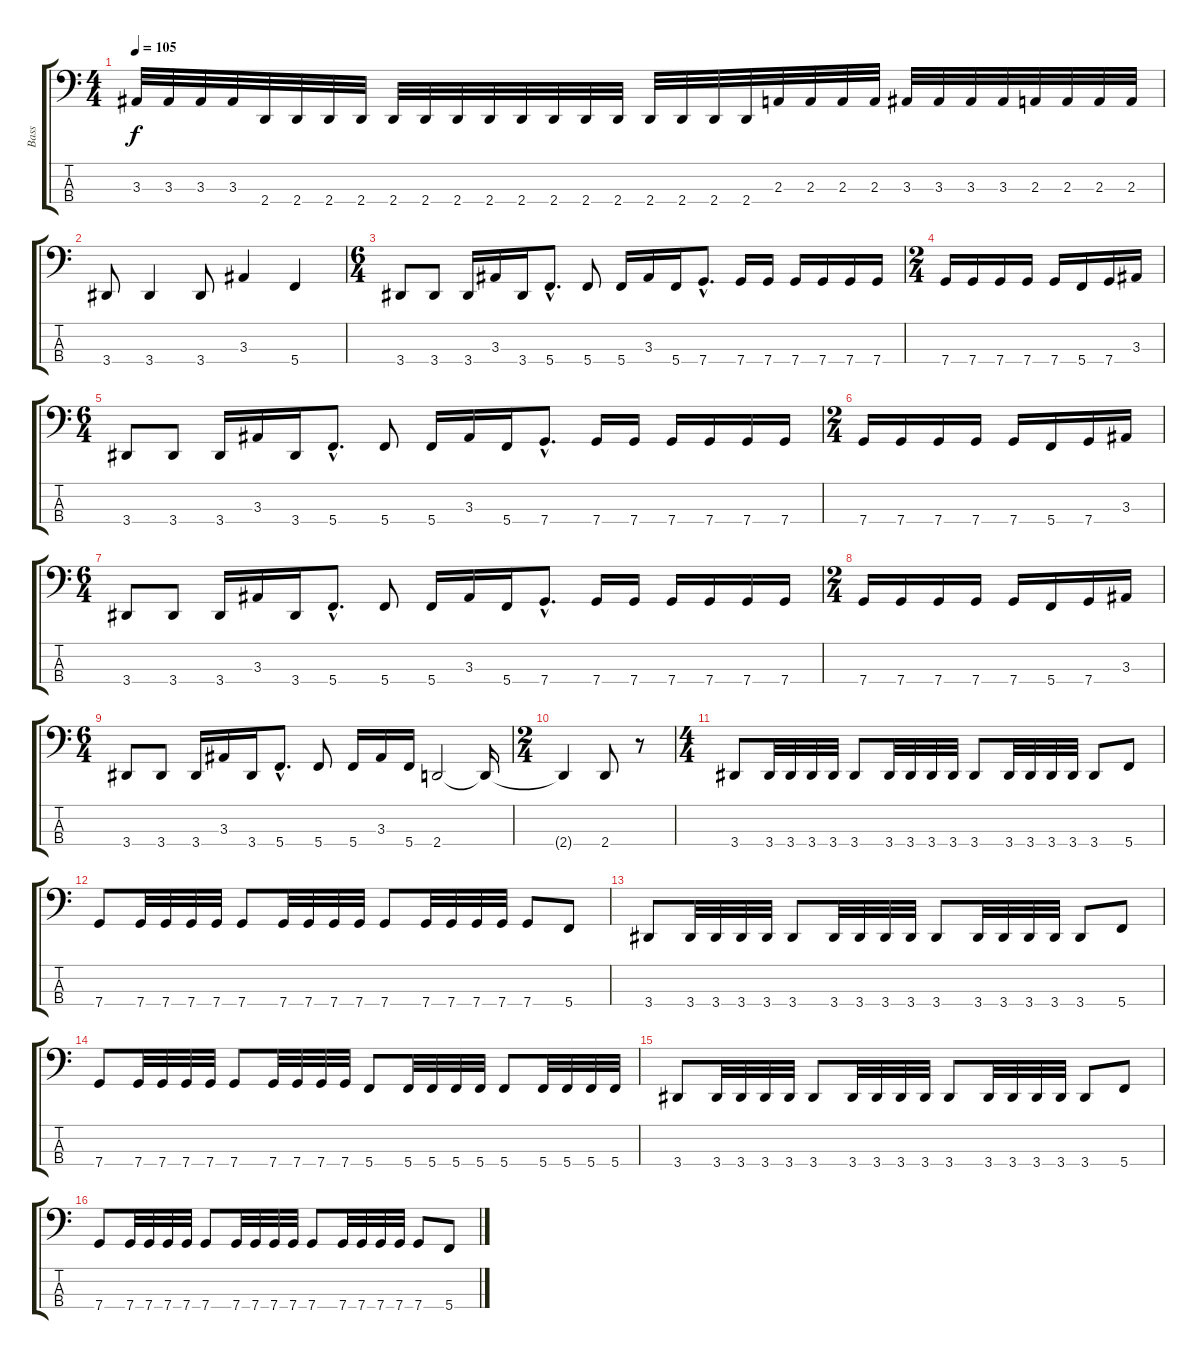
\track ("Bass" "Bass") {instrument electricbassfinger}
\staff {score tabs}
\tuning (F2 C2 G1 C1) {hide}
\ts (4 4)
\tempo 105
\clef f4
\ks c
3.3.32{dy f} 3.3.32 3.3.32 3.3.32 2.4.32 2.4.32 2.4.32 2.4.32 2.4.32 2.4.32 2.4.32 2.4.32 2.4.32 2.4.32 2.4.32 2.4.32 2.4.32 2.4.32 2.4.32 2.4.32 2.3.32 2.3.32 2.3.32 2.3.32 3.3.32 3.3.32 3.3.32 3.3.32 2.3.32 2.3.32 2.3.32 2.3.32 |
3.4.8 3.4.4 3.4.8 3.3.4 5.4.4 |
\ts (6 4)
3.4.8 3.4.8 3.4.16 3.3.16 3.4.16 5.4{hac}.8{d} 5.4.8 5.4.16 3.3.16 5.4.16 7.4{hac}.8{d} 7.4.16 7.4.16 7.4.16 7.4.16 7.4.16 7.4.16 |
\ts (2 4)
7.4.16 7.4.16 7.4.16 7.4.16 7.4.16 5.4.16 7.4.16 3.3.16 |
\ts (6 4)
3.4.8 3.4.8 3.4.16 3.3.16 3.4.16 5.4{hac}.8{d} 5.4.8 5.4.16 3.3.16 5.4.16 7.4{hac}.8{d} 7.4.16 7.4.16 7.4.16 7.4.16 7.4.16 7.4.16 |
\ts (2 4)
7.4.16 7.4.16 7.4.16 7.4.16 7.4.16 5.4.16 7.4.16 3.3.16 |
\ts (6 4)
3.4.8 3.4.8 3.4.16 3.3.16 3.4.16 5.4{hac}.8{d} 5.4.8 5.4.16 3.3.16 5.4.16 7.4{hac}.8{d} 7.4.16 7.4.16 7.4.16 7.4.16 7.4.16 7.4.16 |
\ts (2 4)
7.4.16 7.4.16 7.4.16 7.4.16 7.4.16 5.4.16 7.4.16 3.3.16 |
\ts (6 4)
3.4.8 3.4.8 3.4.16 3.3.16 3.4.16 5.4{hac}.8{d} 5.4.8 5.4.16 3.3.16 5.4.16 2.4.2 2.4{t}.16 |
\ts (2 4)
2.4{t}.4 2.4.8 r.8 |
\ts (4 4)
3.4.8 3.4.32 3.4.32 3.4.32 3.4.32 3.4.8 3.4.32 3.4.32 3.4.32 3.4.32 3.4.8 3.4.32 3.4.32 3.4.32 3.4.32 3.4.8 5.4.8 |
7.4.8 7.4.32 7.4.32 7.4.32 7.4.32 7.4.8 7.4.32 7.4.32 7.4.32 7.4.32 7.4.8 7.4.32 7.4.32 7.4.32 7.4.32 7.4.8 5.4.8 |
3.4.8 3.4.32 3.4.32 3.4.32 3.4.32 3.4.8 3.4.32 3.4.32 3.4.32 3.4.32 3.4.8 3.4.32 3.4.32 3.4.32 3.4.32 3.4.8 5.4.8 |
7.4.8 7.4.32 7.4.32 7.4.32 7.4.32 7.4.8 7.4.32 7.4.32 7.4.32 7.4.32 5.4.8 5.4.32 5.4.32 5.4.32 5.4.32 5.4.8 5.4.32 5.4.32 5.4.32 5.4.32 |
3.4.8 3.4.32 3.4.32 3.4.32 3.4.32 3.4.8 3.4.32 3.4.32 3.4.32 3.4.32 3.4.8 3.4.32 3.4.32 3.4.32 3.4.32 3.4.8 5.4.8 |
7.4.8 7.4.32 7.4.32 7.4.32 7.4.32 7.4.8 7.4.32 7.4.32 7.4.32 7.4.32 7.4.8 7.4.32 7.4.32 7.4.32 7.4.32 7.4.8 5.4.8
